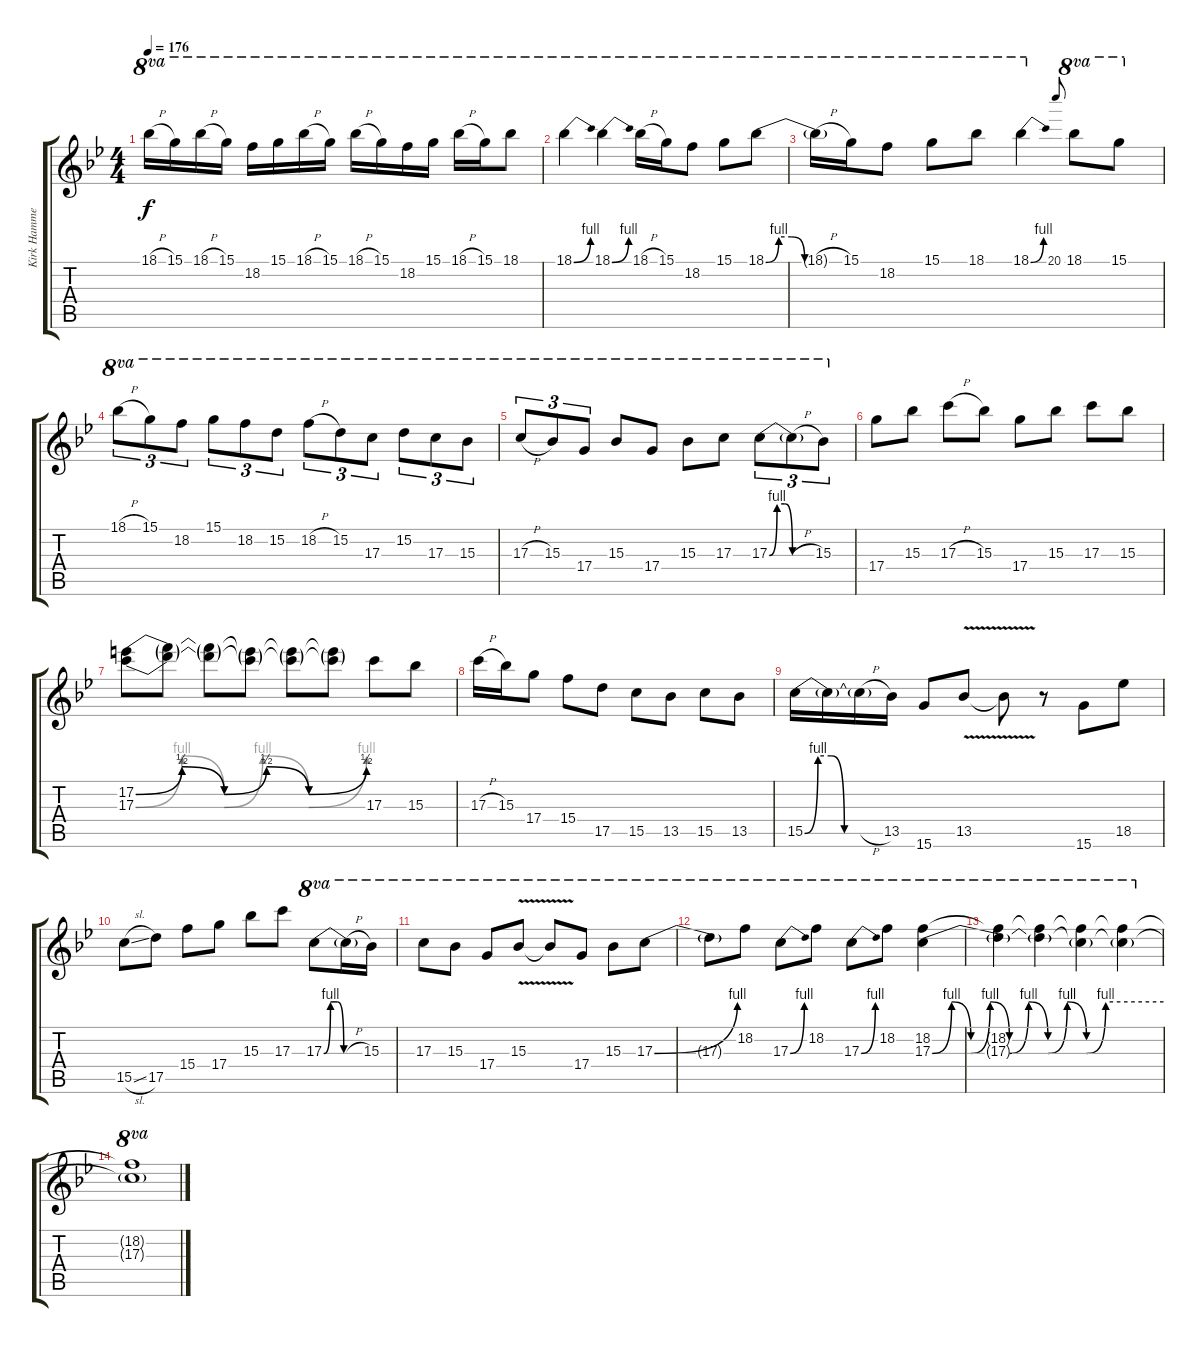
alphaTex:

\track ("Kirk Hammett (Solo)" "Kirk Hamme") {instrument distortionguitar}
\staff {score tabs}
\tuning (E4 B3 G3 D3 A2 E2) {hide}
\ts (4 4)
\tempo 176
\clef g2
\ks bb
18.1{h}.16{ot 8va dy f} 15.1.16{ot 8va} 18.1{h}.16{ot 8va} 15.1.16{ot 8va} 18.2.16{ot 8va} 15.1.16{ot 8va} 18.1{h}.16{ot 8va} 15.1.16{ot 8va} 18.1{h}.16{ot 8va} 15.1.16{ot 8va} 18.2.16{ot 8va} 15.1.16{ot 8va} 18.1{h}.16{ot 8va} 15.1.16{ot 8va} 18.1.8{ot 8va} |
18.1{be (bend 0 0 60 4)}.4{ot 8va} 18.1{be (bend 0 0 60 4)}.4{ot 8va} 18.1{h}.16{ot 8va} 15.1.16{ot 8va} 18.2.8{ot 8va} 15.1.8{ot 8va} 18.1{be (custom 0 0 10 4 20 4 30 0 60 0)}.8{ot 8va} |
18.1{h t}.16{ot 8va} 15.1.16{ot 8va} 18.2.8{ot 8va} 15.1.8{ot 8va} 18.1.8{ot 8va} 18.1{be (bend 0 0 60 4)}.4{ot 8va} 20.1.8{gr onbeat} 18.1.8{ot 8va} 15.1.8{ot 8va} |
18.1{h}.8{tu (3 2) ot 8va volume 8} 15.1.8{tu (3 2) ot 8va} 18.2.8{tu (3 2) ot 8va} 15.1.8{tu (3 2) ot 8va} 18.2.8{tu (3 2) ot 8va} 15.2.8{tu (3 2) ot 8va} 18.2{h}.8{tu (3 2) ot 8va} 15.2.8{tu (3 2) ot 8va} 17.3.8{tu (3 2) ot 8va} 15.2.8{tu (3 2) ot 8va} 17.3.8{tu (3 2) ot 8va} 15.3.8{tu (3 2) ot 8va} |
17.3{h}.8{tu (3 2) ot 8va} 15.3.8{tu (3 2) ot 8va} 17.4.8{tu (3 2) ot 8va} 15.3.8{ot 8va} 17.4.8{ot 8va} 15.3.8{ot 8va} 17.3.8{ot 8va} 17.3{be (custom 0 0 10 4 20 4 30 0 60 0)}.8{tu (3 2) ot 8va} 17.3{h t}.8{tu (3 2) ot 8va} 15.3.8{tu (3 2) ot 8va} |
17.4.8 15.3.8 17.3{h}.8 15.3.8 17.4.8 15.3.8 17.3.8 15.3.8 |
(17.2{be (custom 0 0 12 2 23 0 34 2 45 0 60 2)} 17.3{be (custom 0 0 12 4 23 0 33 4 45 0 60 4)}).8{volume 4} (17.2{t} 17.3{t}).8 (17.2{t} 17.3{t}).8 (17.2{t} 17.3{t}).8 (17.2{t} 17.3{t}).8 (17.2{t} 17.3{t}).8 17.3.8 15.3.8 |
17.3{h}.16 15.3.16 17.4.8 15.4.8 17.5.8 15.5.8 13.5.8 15.5.8 13.5.8 |
15.5{be (custom 0 0 10 4 20 4 30 0 60 0)}.16 15.5{t}.16 15.5{h t}.16 13.5.16 15.6.8 13.5{v}.8 13.5{t}.8 r.8 15.6.8 18.5.8 |
15.5{sl}.8{volume 2} 17.5.8 15.4.8 17.4.8 15.3.8 17.3.8 17.3{be (custom 0 0 10 4 20 4 30 0 60 0)}.8{ot 8va} 17.3{h t}.16{ot 8va} 15.3.16{ot 8va} |
17.3.8{ot 8va} 15.3.8{ot 8va} 17.4.8{ot 8va} 15.3{v}.8{ot 8va} 15.3{t}.8{ot 8va} 17.4.8{ot 8va} 15.3.8{ot 8va} 17.3{be (bend 0 0 60 4)}.8{ot 8va} |
17.3{t}.8{ot 8va} 18.2.8{ot 8va} 17.3{be (bend 0 0 60 4)}.8{ot 8va} 18.2.8{ot 8va} 17.3{be (bend 0 0 60 4)}.8{ot 8va} 18.2.8{ot 8va} (18.2 17.3{be (custom 0 0 5 4 10 0 15 4 20 0 25 4 30 0 35 4 40 0 45 4 60 4)}).4{ot 8va} |
(18.2{t} 17.3{t}).4{ot 8va volume 0} (18.2{t} 17.3{t}).4{ot 8va} (18.2{t} 17.3{t}).4{ot 8va} (18.2{t} 17.3{t}).4{ot 8va} |
(18.2{t} 17.3{t}).1{ot 8va}
